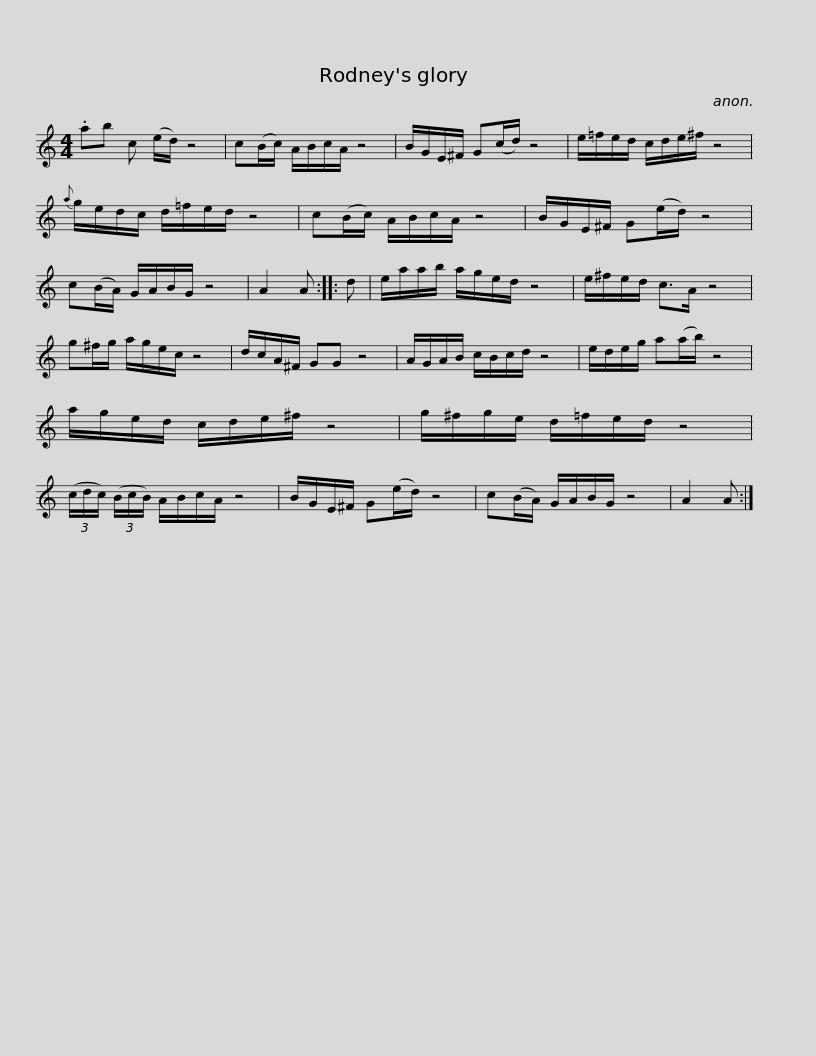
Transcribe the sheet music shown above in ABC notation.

X:1
L:1/8
M:4/4
I:linebreak $
K:C
V:1 treble
V:1
 .ab c (e/d/) z4 | c(B/c/) A/B/c/A/ z4 | B/G/E/^F/ G(c/d/) z4 | e/=f/e/d/ c/d/e/^f/ z4 |{a} g/e/d/c/ d/=f/e/d/ z4 |$ %5
 c(B/c/) A/B/c/A/ z4 | B/G/E/^F/ G(e/d/) z4 | c(B/A/) G/A/B/G/ z4 | A2 A :: d | %10
 e/a/a/b/ a/g/e/d/ z4 |$ e/^f/e/d/ c>A z4 | g^f/g/ a/g/e/c/ z4 | d/c/A/^F/ GG z4 | A/G/A/B/ c/B/c/d/ z4 | %15
 e/d/e/g/ a(a/b/) z4 |$ a/g/e/d/ c/d/e/^f/ z4 | g/^f/g/e/ d/=f/e/d/ z4 | (3(c/d/c/) (3(B/c/B/) A/B/c/A/ z4 | B/G/E/^F/ G(e/d/) z4 | %20
 c(B/A/) G/A/B/G/ z4 |$ A2 A :| %22
